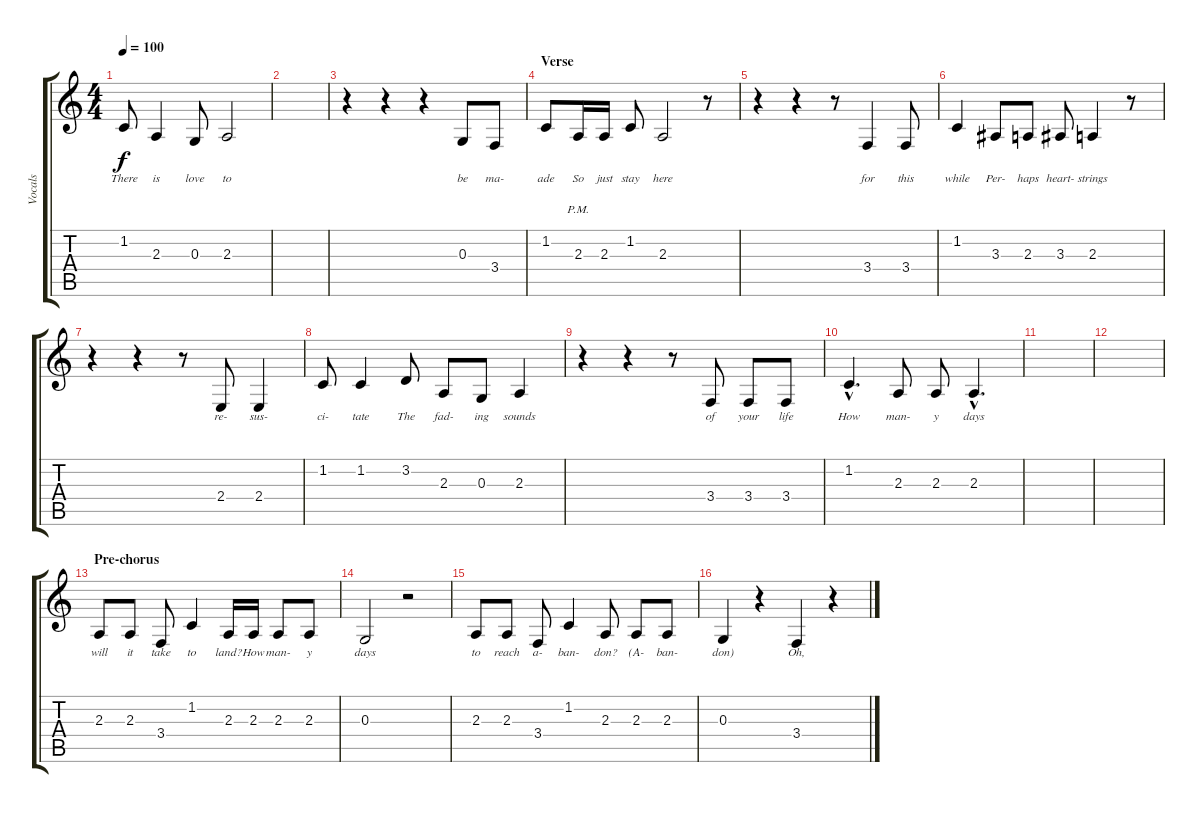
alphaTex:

\track ("Vocals" "Vocals") {instrument tenorsax}
\staff {score tabs}
\tuning (E4 B3 G3 D3 A2 E2) {hide}
\ts (4 4)
\tempo 100
\clef g2
\ks c
1.2.8{lyrics (0 "There") lyrics (1 "") lyrics (2 "") lyrics (3 "") lyrics (4 "") dy f} 2.3.4{lyrics (0 "is") lyrics (1 "") lyrics (2 "") lyrics (3 "") lyrics (4 "")} 0.3.8{lyrics (0 "love") lyrics (1 "") lyrics (2 "") lyrics (3 "") lyrics (4 "")} 2.3.2{lyrics (0 "to") lyrics (1 "") lyrics (2 "") lyrics (3 "") lyrics (4 "")} |
|
r.4 r.4 r.4 0.3.8{lyrics (0 "be") lyrics (1 "") lyrics (2 "") lyrics (3 "") lyrics (4 "")} 3.4.8{lyrics (0 "ma-") lyrics (1 "") lyrics (2 "") lyrics (3 "") lyrics (4 "")} |
\section ("" "Verse")
1.2.8{lyrics (0 "ade") lyrics (1 "") lyrics (2 "") lyrics (3 "") lyrics (4 "")} 2.3{pm}.16{lyrics (0 "So") lyrics (1 "") lyrics (2 "") lyrics (3 "") lyrics (4 "")} 2.3.16{lyrics (0 "just") lyrics (1 "") lyrics (2 "") lyrics (3 "") lyrics (4 "")} 1.2.8{lyrics (0 "stay") lyrics (1 "") lyrics (2 "") lyrics (3 "") lyrics (4 "")} 2.3.2{lyrics (0 "here") lyrics (1 "") lyrics (2 "") lyrics (3 "") lyrics (4 "")} r.8 |
r.4 r.4 r.8 3.4.4{lyrics (0 "for") lyrics (1 "") lyrics (2 "") lyrics (3 "") lyrics (4 "")} 3.4.8{lyrics (0 "this") lyrics (1 "") lyrics (2 "") lyrics (3 "") lyrics (4 "")} |
1.2.4{lyrics (0 "while") lyrics (1 "") lyrics (2 "") lyrics (3 "") lyrics (4 "")} 3.3.8{lyrics (0 "Per-") lyrics (1 "") lyrics (2 "") lyrics (3 "") lyrics (4 "")} 2.3.8{lyrics (0 "haps") lyrics (1 "") lyrics (2 "") lyrics (3 "") lyrics (4 "")} 3.3.8{lyrics (0 "heart-") lyrics (1 "") lyrics (2 "") lyrics (3 "") lyrics (4 "")} 2.3.4{lyrics (0 "strings") lyrics (1 "") lyrics (2 "") lyrics (3 "") lyrics (4 "")} r.8 |
r.4 r.4 r.8 2.4.8{lyrics (0 "re-") lyrics (1 "") lyrics (2 "") lyrics (3 "") lyrics (4 "")} 2.4.4{lyrics (0 "sus-") lyrics (1 "") lyrics (2 "") lyrics (3 "") lyrics (4 "")} |
1.2.8{lyrics (0 "ci-") lyrics (1 "") lyrics (2 "") lyrics (3 "") lyrics (4 "")} 1.2.4{lyrics (0 "tate") lyrics (1 "") lyrics (2 "") lyrics (3 "") lyrics (4 "")} 3.2.8{lyrics (0 "The") lyrics (1 "") lyrics (2 "") lyrics (3 "") lyrics (4 "")} 2.3.8{lyrics (0 "fad-") lyrics (1 "") lyrics (2 "") lyrics (3 "") lyrics (4 "")} 0.3.8{lyrics (0 "ing") lyrics (1 "") lyrics (2 "") lyrics (3 "") lyrics (4 "")} 2.3.4{lyrics (0 "sounds") lyrics (1 "") lyrics (2 "") lyrics (3 "") lyrics (4 "")} |
r.4 r.4 r.8 3.4.8{lyrics (0 "of") lyrics (1 "") lyrics (2 "") lyrics (3 "") lyrics (4 "")} 3.4.8{lyrics (0 "your") lyrics (1 "") lyrics (2 "") lyrics (3 "") lyrics (4 "")} 3.4.8{lyrics (0 "life") lyrics (1 "") lyrics (2 "") lyrics (3 "") lyrics (4 "")} |
1.2{hac}.4{d lyrics (0 "How") lyrics (1 "") lyrics (2 "") lyrics (3 "") lyrics (4 "")} 2.3.8{lyrics (0 "man-") lyrics (1 "") lyrics (2 "") lyrics (3 "") lyrics (4 "")} 2.3.8{lyrics (0 "y") lyrics (1 "") lyrics (2 "") lyrics (3 "") lyrics (4 "")} 2.3{hac}.4{d lyrics (0 "days") lyrics (1 "") lyrics (2 "") lyrics (3 "") lyrics (4 "")} |
|
|
\section ("" "Pre-chorus")
2.3.8{lyrics (0 "will") lyrics (1 "") lyrics (2 "") lyrics (3 "") lyrics (4 "")} 2.3.8{lyrics (0 "it") lyrics (1 "") lyrics (2 "") lyrics (3 "") lyrics (4 "")} 3.4.8{lyrics (0 "take") lyrics (1 "") lyrics (2 "") lyrics (3 "") lyrics (4 "")} 1.2.4{lyrics (0 "to") lyrics (1 "") lyrics (2 "") lyrics (3 "") lyrics (4 "")} 2.3.16{lyrics (0 "land?") lyrics (1 "") lyrics (2 "") lyrics (3 "") lyrics (4 "")} 2.3.16{lyrics (0 "How") lyrics (1 "") lyrics (2 "") lyrics (3 "") lyrics (4 "")} 2.3.8{lyrics (0 "man-") lyrics (1 "") lyrics (2 "") lyrics (3 "") lyrics (4 "")} 2.3.8{lyrics (0 "y") lyrics (1 "") lyrics (2 "") lyrics (3 "") lyrics (4 "")} |
0.3.2{lyrics (0 "days") lyrics (1 "") lyrics (2 "") lyrics (3 "") lyrics (4 "")} r.2 |
2.3.8{lyrics (0 "to") lyrics (1 "") lyrics (2 "") lyrics (3 "") lyrics (4 "")} 2.3.8{lyrics (0 "reach") lyrics (1 "") lyrics (2 "") lyrics (3 "") lyrics (4 "")} 3.4.8{lyrics (0 "a-") lyrics (1 "") lyrics (2 "") lyrics (3 "") lyrics (4 "")} 1.2.4{lyrics (0 "ban-") lyrics (1 "") lyrics (2 "") lyrics (3 "") lyrics (4 "")} 2.3.8{lyrics (0 "don?") lyrics (1 "") lyrics (2 "") lyrics (3 "") lyrics (4 "")} 2.3.8{lyrics (0 "(A-") lyrics (1 "") lyrics (2 "") lyrics (3 "") lyrics (4 "")} 2.3.8{lyrics (0 "ban-") lyrics (1 "") lyrics (2 "") lyrics (3 "") lyrics (4 "")} |
0.3.4{lyrics (0 "don)") lyrics (1 "") lyrics (2 "") lyrics (3 "") lyrics (4 "")} r.4 3.4.4{lyrics (0 "Oh,") lyrics (1 "") lyrics (2 "") lyrics (3 "") lyrics (4 "")} r.4
